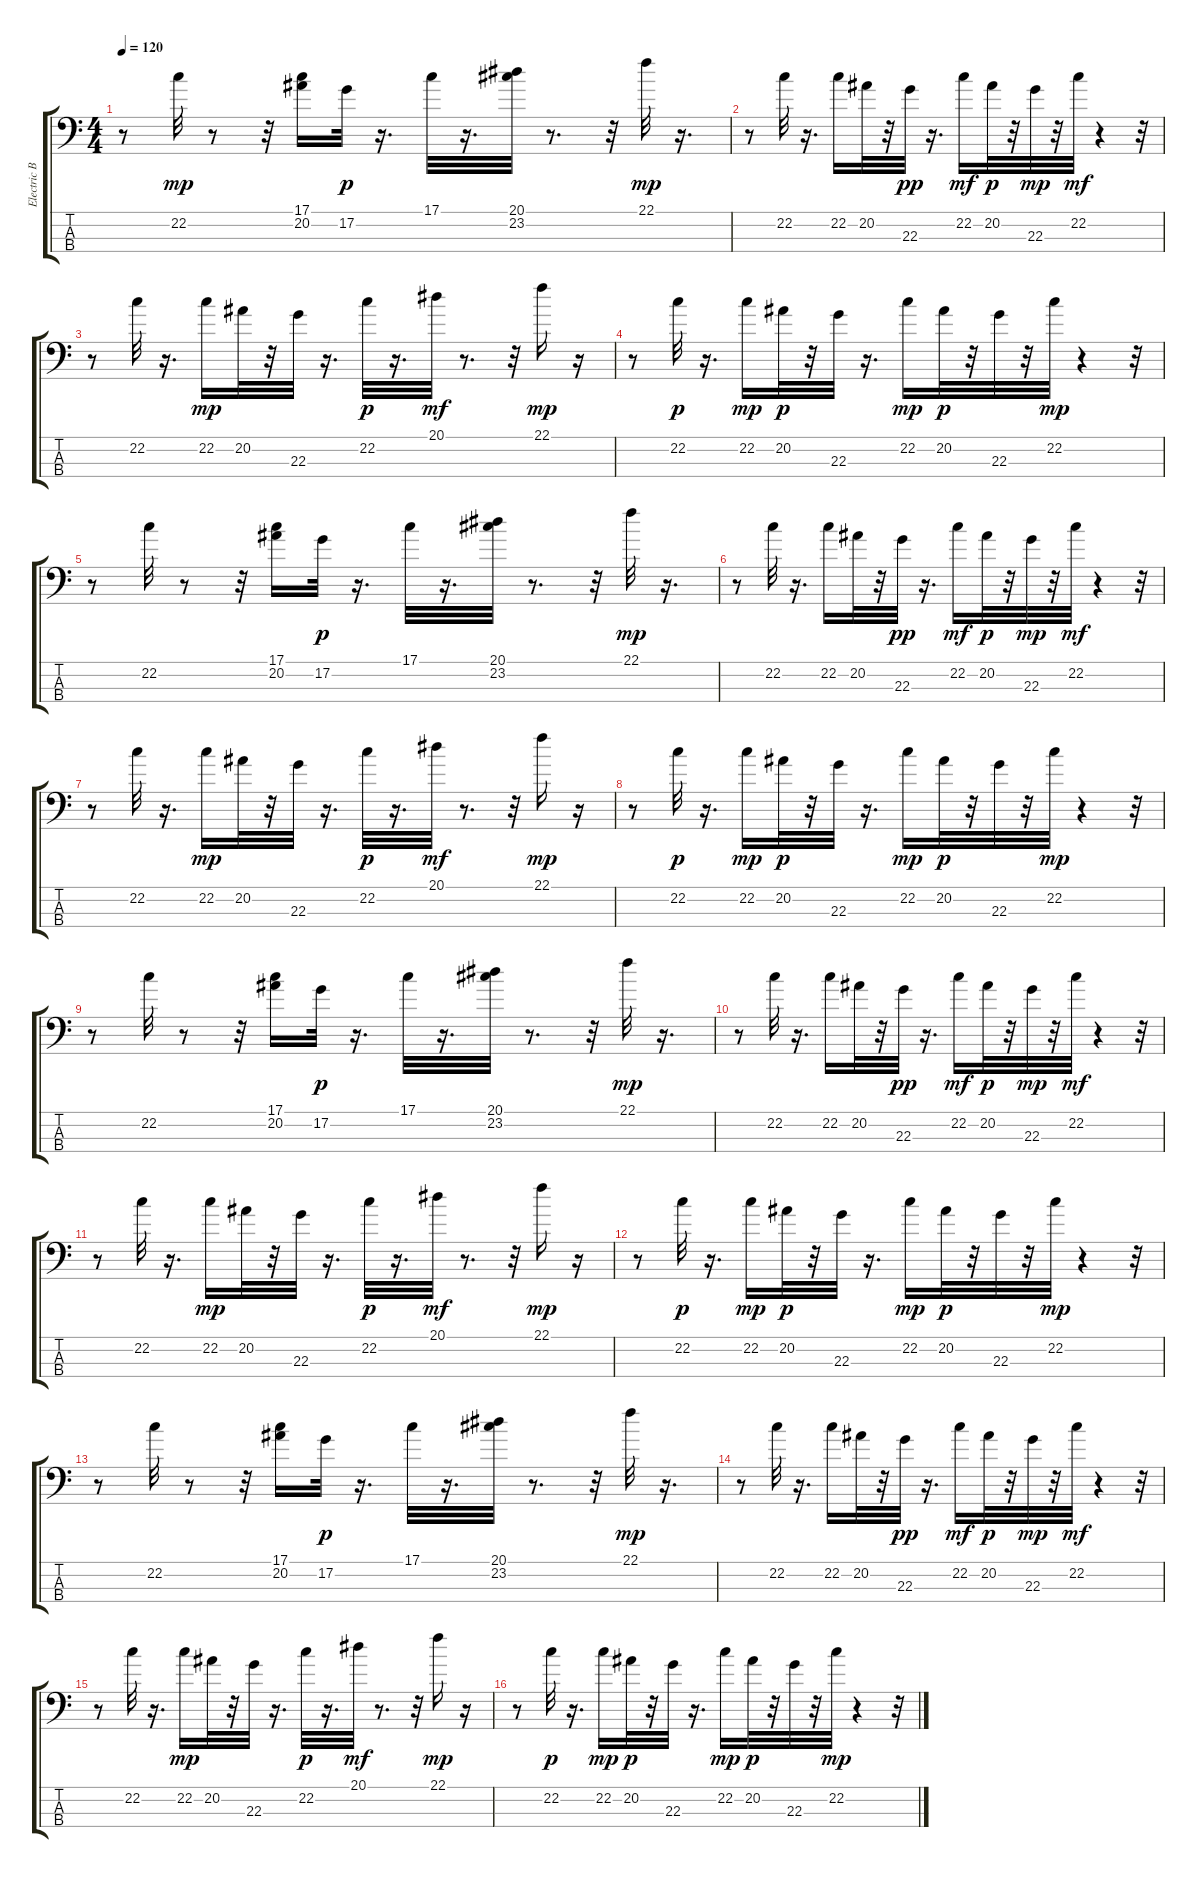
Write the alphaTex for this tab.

\track ("Electric Bass" "Electric B") {instrument electricbassfinger}
\staff {score tabs}
\tuning (G2 D2 A1 E1) {hide}
\ts (4 4)
\tempo 120
\clef f4
\ks c
r.8{dy mp} 22.2.32 r.8 r.32 (17.1 20.2).16 17.2.32{dy p} r.16{d} 17.1.32 r.16{d} (20.1 23.2).32 r.8{d} r.32 22.1.32{dy mp} r.16{d} |
r.8 22.2.32 r.16{d} 22.2.16 20.2.32 r.32 22.3.32{dy pp} r.16{d} 22.2.16{dy mf} 20.2.32{dy p} r.32 22.3.32{dy mp} r.32 22.2.32{dy mf} r.4 r.32 |
r.8 22.2.32 r.16{d} 22.2.16{dy mp} 20.2.32 r.32 22.3.32 r.16{d} 22.2.32{dy p} r.16{d} 20.1.32{dy mf} r.8{d} r.32 22.1.16{dy mp} r.16 |
r.8 22.2.32{dy p} r.16{d} 22.2.16{dy mp} 20.2.32{dy p} r.32 22.3.32 r.16{d} 22.2.16{dy mp} 20.2.32{dy p} r.32 22.3.32 r.32 22.2.32{dy mp} r.4 r.32 |
r.8 22.2.32 r.8 r.32 (17.1 20.2).16 17.2.32{dy p} r.16{d} 17.1.32 r.16{d} (20.1 23.2).32 r.8{d} r.32 22.1.32{dy mp} r.16{d} |
r.8 22.2.32 r.16{d} 22.2.16 20.2.32 r.32 22.3.32{dy pp} r.16{d} 22.2.16{dy mf} 20.2.32{dy p} r.32 22.3.32{dy mp} r.32 22.2.32{dy mf} r.4 r.32 |
r.8 22.2.32 r.16{d} 22.2.16{dy mp} 20.2.32 r.32 22.3.32 r.16{d} 22.2.32{dy p} r.16{d} 20.1.32{dy mf} r.8{d} r.32 22.1.16{dy mp} r.16 |
r.8 22.2.32{dy p} r.16{d} 22.2.16{dy mp} 20.2.32{dy p} r.32 22.3.32 r.16{d} 22.2.16{dy mp} 20.2.32{dy p} r.32 22.3.32 r.32 22.2.32{dy mp} r.4 r.32 |
r.8 22.2.32 r.8 r.32 (17.1 20.2).16 17.2.32{dy p} r.16{d} 17.1.32 r.16{d} (20.1 23.2).32 r.8{d} r.32 22.1.32{dy mp} r.16{d} |
r.8 22.2.32 r.16{d} 22.2.16 20.2.32 r.32 22.3.32{dy pp} r.16{d} 22.2.16{dy mf} 20.2.32{dy p} r.32 22.3.32{dy mp} r.32 22.2.32{dy mf} r.4 r.32 |
r.8 22.2.32 r.16{d} 22.2.16{dy mp} 20.2.32 r.32 22.3.32 r.16{d} 22.2.32{dy p} r.16{d} 20.1.32{dy mf} r.8{d} r.32 22.1.16{dy mp} r.16 |
r.8 22.2.32{dy p} r.16{d} 22.2.16{dy mp} 20.2.32{dy p} r.32 22.3.32 r.16{d} 22.2.16{dy mp} 20.2.32{dy p} r.32 22.3.32 r.32 22.2.32{dy mp} r.4 r.32 |
r.8 22.2.32 r.8 r.32 (17.1 20.2).16 17.2.32{dy p} r.16{d} 17.1.32 r.16{d} (20.1 23.2).32 r.8{d} r.32 22.1.32{dy mp} r.16{d} |
r.8 22.2.32 r.16{d} 22.2.16 20.2.32 r.32 22.3.32{dy pp} r.16{d} 22.2.16{dy mf} 20.2.32{dy p} r.32 22.3.32{dy mp} r.32 22.2.32{dy mf} r.4 r.32 |
r.8 22.2.32 r.16{d} 22.2.16{dy mp} 20.2.32 r.32 22.3.32 r.16{d} 22.2.32{dy p} r.16{d} 20.1.32{dy mf} r.8{d} r.32 22.1.16{dy mp} r.16 |
r.8 22.2.32{dy p} r.16{d} 22.2.16{dy mp} 20.2.32{dy p} r.32 22.3.32 r.16{d} 22.2.16{dy mp} 20.2.32{dy p} r.32 22.3.32 r.32 22.2.32{dy mp} r.4 r.32
